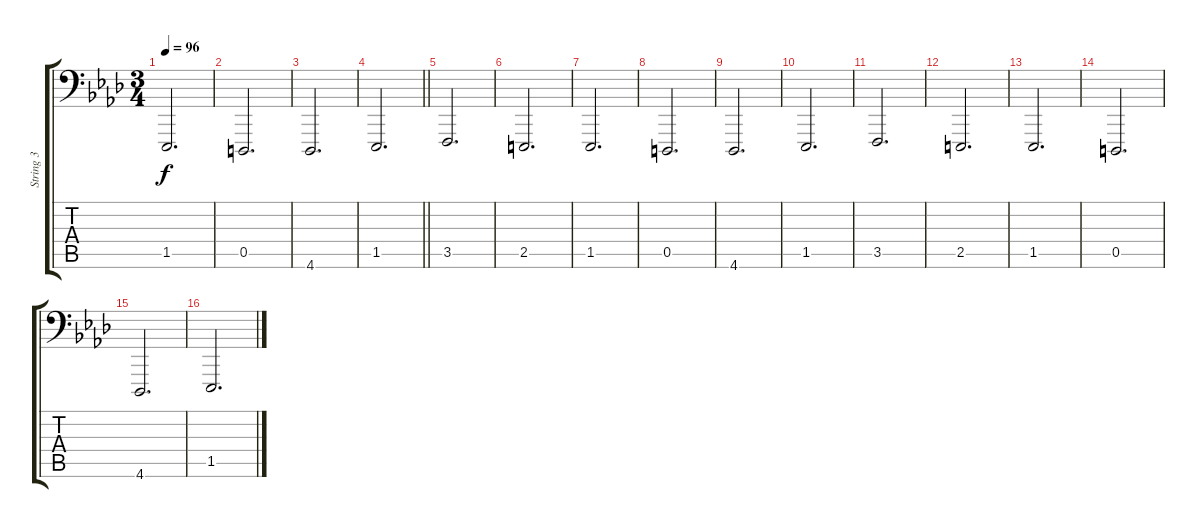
\track ("String 3" "String 3") {instrument stringensemble1}
\staff {score tabs}
\tuning (Bb2 F2 C2 G1 D1 A0) {hide}
\ts (3 4)
\tempo 96
\clef f4
\ks fminor
1.5.2{d dy f} |
0.5.2{d} |
4.6.2{d} |
\barLineRight lightlight
1.5.2{d} |
3.5.2{d volume 16} |
2.5.2{d} |
1.5.2{d} |
0.5.2{d} |
4.6.2{d} |
1.5.2{d} |
3.5.2{d} |
2.5.2{d} |
1.5.2{d} |
0.5.2{d} |
4.6.2{d} |
1.5.2{d}
